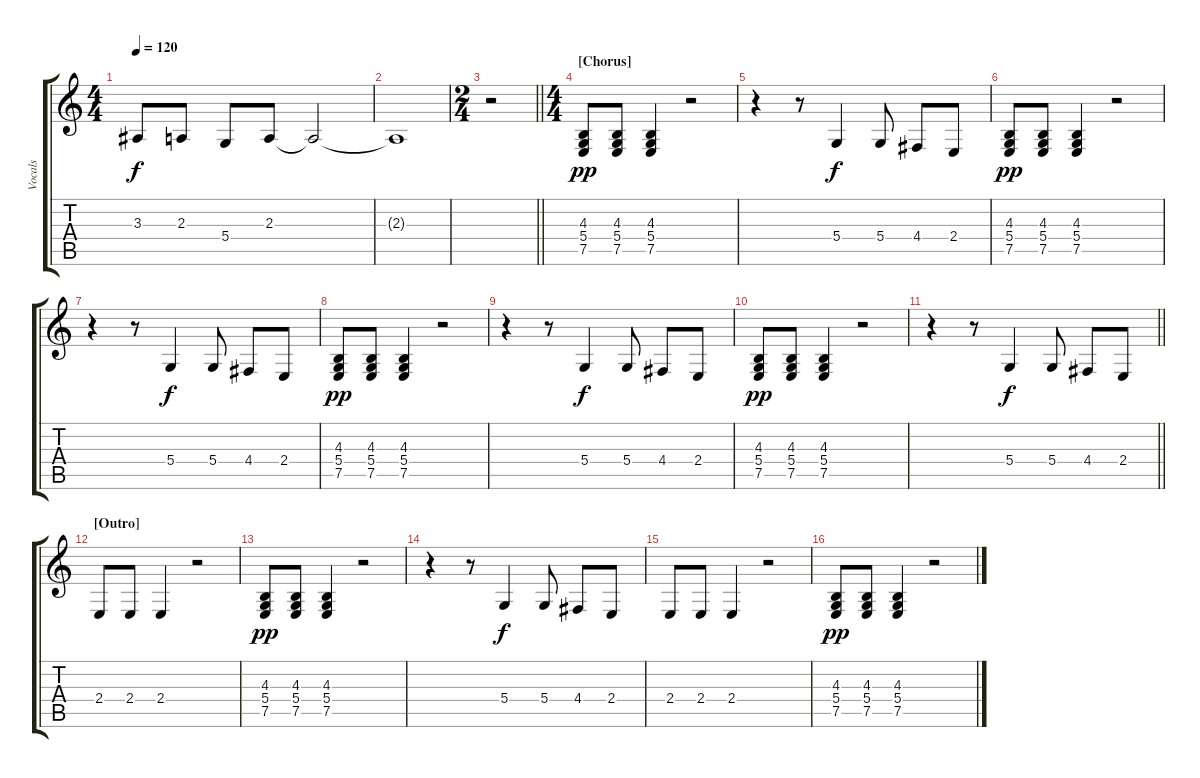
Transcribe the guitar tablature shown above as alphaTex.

\track ("Vocals" "Vocals") {instrument synthvoice}
\staff {score tabs}
\tuning (E4 B3 G3 D3 A2 E2) {hide}
\ts (4 4)
\tempo 120
\clef g2
\ks c
3.3.8{dy f} 2.3.8 5.4.8 2.3.8 2.3{t}.2 |
2.3{t}.1 |
\ts (2 4)
\barLineRight lightlight
r.2 |
\ts (4 4)
\section ("" "[Chorus]")
(4.3 5.4 7.5).8{dy pp} (4.3 5.4 7.5).8 (4.3 5.4 7.5).4 r.2 |
r.4 r.8 5.4.4{dy f} 5.4.8 4.4.8 2.4.8 |
(4.3 5.4 7.5).8{dy pp} (4.3 5.4 7.5).8 (4.3 5.4 7.5).4 r.2 |
r.4 r.8 5.4.4{dy f} 5.4.8 4.4.8 2.4.8 |
(4.3 5.4 7.5).8{dy pp} (4.3 5.4 7.5).8 (4.3 5.4 7.5).4 r.2 |
r.4 r.8 5.4.4{dy f} 5.4.8 4.4.8 2.4.8 |
(4.3 5.4 7.5).8{dy pp} (4.3 5.4 7.5).8 (4.3 5.4 7.5).4 r.2 |
\barLineRight lightlight
r.4 r.8 5.4.4{dy f} 5.4.8 4.4.8 2.4.8 |
\section ("" "[Outro]")
2.4.8 2.4.8 2.4.4 r.2 |
(4.3 5.4 7.5).8{dy pp} (4.3 5.4 7.5).8 (4.3 5.4 7.5).4 r.2 |
r.4 r.8 5.4.4{dy f} 5.4.8 4.4.8 2.4.8 |
2.4.8 2.4.8 2.4.4 r.2 |
(4.3 5.4 7.5).8{dy pp} (4.3 5.4 7.5).8 (4.3 5.4 7.5).4 r.2
